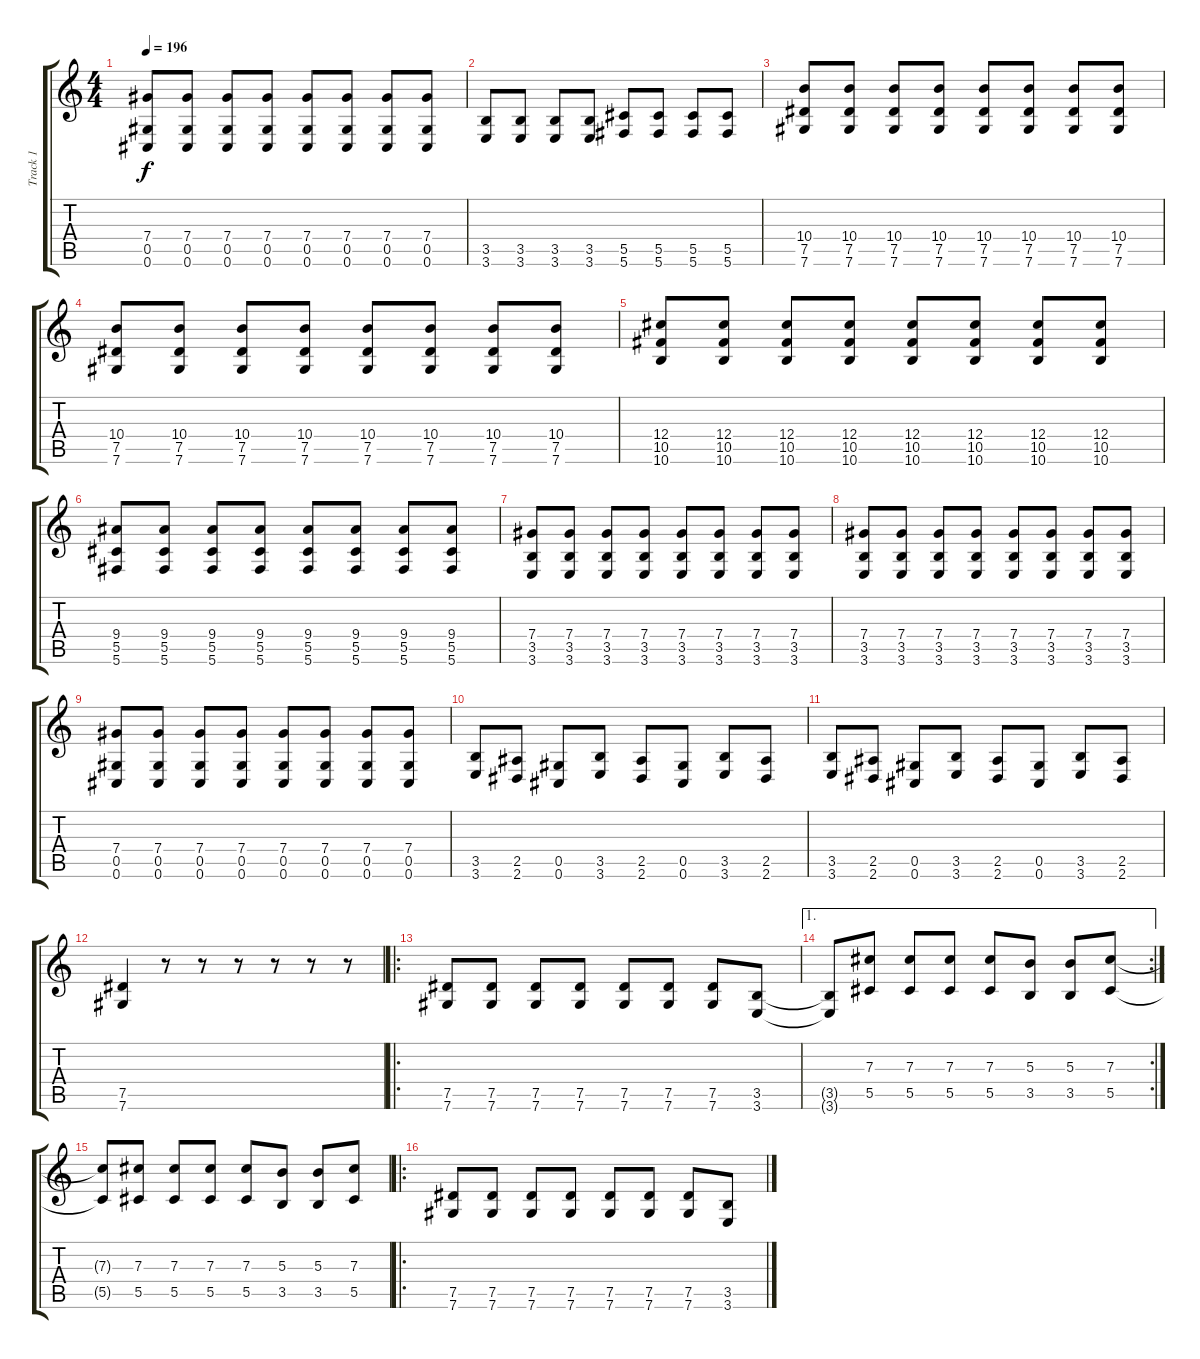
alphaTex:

\track ("Track 1" "Track 1") {instrument distortionguitar}
\staff {score tabs}
\tuning (Eb4 Bb3 Gb3 Db3 Ab2 Db2) {hide}
\ts (4 4)
\tempo 196
\clef g2
\ks c
(7.4 0.5 0.6).8{dy f} (7.4 0.5 0.6).8 (7.4 0.5 0.6).8 (7.4 0.5 0.6).8 (7.4 0.5 0.6).8 (7.4 0.5 0.6).8 (7.4 0.5 0.6).8 (7.4 0.5 0.6).8 |
(3.5 3.6).8 (3.5 3.6).8 (3.5 3.6).8 (3.5 3.6).8 (5.5 5.6).8 (5.5 5.6).8 (5.5 5.6).8 (5.5 5.6).8 |
(10.4 7.5 7.6).8 (10.4 7.5 7.6).8 (10.4 7.5 7.6).8 (10.4 7.5 7.6).8 (10.4 7.5 7.6).8 (10.4 7.5 7.6).8 (10.4 7.5 7.6).8 (10.4 7.5 7.6).8 |
(10.4 7.5 7.6).8 (10.4 7.5 7.6).8 (10.4 7.5 7.6).8 (10.4 7.5 7.6).8 (10.4 7.5 7.6).8 (10.4 7.5 7.6).8 (10.4 7.5 7.6).8 (10.4 7.5 7.6).8 |
(12.4 10.5 10.6).8 (12.4 10.5 10.6).8 (12.4 10.5 10.6).8 (12.4 10.5 10.6).8 (12.4 10.5 10.6).8 (12.4 10.5 10.6).8 (12.4 10.5 10.6).8 (12.4 10.5 10.6).8 |
(9.4 5.5 5.6).8 (9.4 5.5 5.6).8 (9.4 5.5 5.6).8 (9.4 5.5 5.6).8 (9.4 5.5 5.6).8 (9.4 5.5 5.6).8 (9.4 5.5 5.6).8 (9.4 5.5 5.6).8 |
(7.4 3.5 3.6).8 (7.4 3.5 3.6).8 (7.4 3.5 3.6).8 (7.4 3.5 3.6).8 (7.4 3.5 3.6).8 (7.4 3.5 3.6).8 (7.4 3.5 3.6).8 (7.4 3.5 3.6).8 |
(7.4 3.5 3.6).8 (7.4 3.5 3.6).8 (7.4 3.5 3.6).8 (7.4 3.5 3.6).8 (7.4 3.5 3.6).8 (7.4 3.5 3.6).8 (7.4 3.5 3.6).8 (7.4 3.5 3.6).8 |
(7.4 0.5 0.6).8 (7.4 0.5 0.6).8 (7.4 0.5 0.6).8 (7.4 0.5 0.6).8 (7.4 0.5 0.6).8 (7.4 0.5 0.6).8 (7.4 0.5 0.6).8 (7.4 0.5 0.6).8 |
(3.5 3.6).8 (2.5 2.6).8 (0.5 0.6).8 (3.5 3.6).8 (2.5 2.6).8 (0.5 0.6).8 (3.5 3.6).8 (2.5 2.6).8 |
(3.5 3.6).8 (2.5 2.6).8 (0.5 0.6).8 (3.5 3.6).8 (2.5 2.6).8 (0.5 0.6).8 (3.5 3.6).8 (2.5 2.6).8 |
(7.5 7.6).4 r.8 r.8 r.8 r.8 r.8 r.8 |
\ro
(7.5 7.6).8 (7.5 7.6).8 (7.5 7.6).8 (7.5 7.6).8 (7.5 7.6).8 (7.5 7.6).8 (7.5 7.6).8 (3.5 3.6).8 |
\ae 1
\rc 2
(3.5{t} 3.6{t}).8 (7.3 5.5).8 (7.3 5.5).8 (7.3 5.5).8 (7.3 5.5).8 (5.3 3.5).8 (5.3 3.5).8 (7.3 5.5).8 |
(7.3{t} 5.5{t}).8 (7.3 5.5).8 (7.3 5.5).8 (7.3 5.5).8 (7.3 5.5).8 (5.3 3.5).8 (5.3 3.5).8 (7.3 5.5).8 |
\ro
(7.5 7.6).8 (7.5 7.6).8 (7.5 7.6).8 (7.5 7.6).8 (7.5 7.6).8 (7.5 7.6).8 (7.5 7.6).8 (3.5 3.6).8
